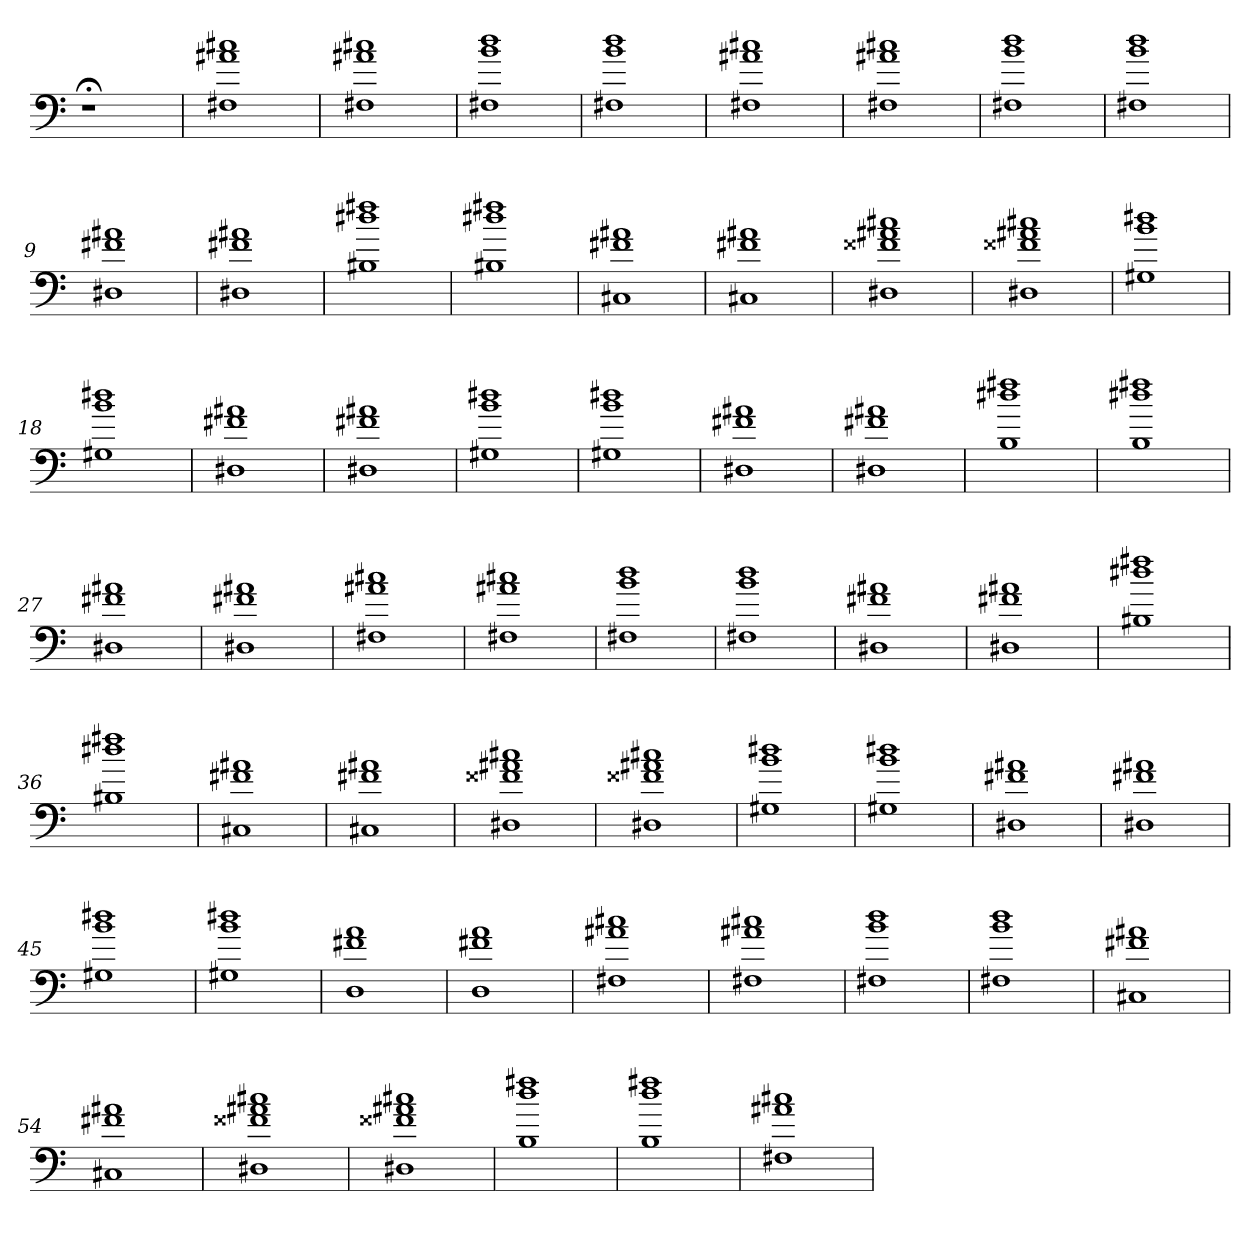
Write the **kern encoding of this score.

**kern
*part1
*staff1
=
1r;<
=1
1F#X 1a#X 1cc#X
=2
1F#X 1a#X 1cc#X
=3
1F#X 1b 1dd
=4
1F#X 1b 1dd
=5
1F#X 1a#X 1cc#X
=6
1F#X 1a#X 1cc#X
=7
1F#X 1b 1dd
=8
1F#X 1b 1dd
=9
1D#X 1f#X 1a#X
=10
1D#X 1f#X 1a#X
=11
1B#X 1dd#X 1ff#X
=12
1B#X 1dd#X 1ff#X
=13
1C#X 1f#X 1a#X
=14
1C#X 1f#X 1a#X
=15
1D#X 1f##X 1a#X 1cc#X
=16
1D#X 1f##X 1a#X 1cc#X
=17
1G#X 1b 1dd#X
=18
1G#X 1b 1dd#X
=19
1D#X 1f#X 1a#X
=20
1D#X 1f#X 1a#X
=21
1G#X 1b 1dd#X
=22
1G#X 1b 1dd#X
=23
1D#X 1f#X 1a#X
=24
1D#X 1f#X 1a#X
=25
1B 1dd#X 1ff#X
=26
1B 1dd#X 1ff#X
=27
1D#X 1f#X 1a#X
=28
1D#X 1f#X 1a#X
=29
1F#X 1a#X 1cc#X
=30
1F#X 1a#X 1cc#X
=31
1F#X 1b 1dd
=32
1F#X 1b 1dd
=33
1D#X 1f#X 1a#X
=34
1D#X 1f#X 1a#X
=35
1B#X 1dd#X 1ff#X
=36
1B#X 1dd#X 1ff#X
=37
1C#X 1f#X 1a#X
=38
1C#X 1f#X 1a#X
=39
1D#X 1f##X 1a#X 1cc#X
=40
1D#X 1f##X 1a#X 1cc#X
=41
1G#X 1b 1dd#X
=42
1G#X 1b 1dd#X
=43
1D#X 1f#X 1a#X
=44
1D#X 1f#X 1a#X
=45
1G#X 1b 1dd#X
=46
1G#X 1b 1dd#X
=47
1D 1f#X 1a
=48
1D 1f#X 1a
=49
1F#X 1a#X 1cc#X
=50
1F#X 1a#X 1cc#X
=51
1F#X 1b 1dd
=52
1F#X 1b 1dd
=53
1C#X 1f#X 1a#X
=54
1C#X 1f#X 1a#X
=55
1D#X 1f##X 1a#X 1cc#X
=56
1D#X 1f##X 1a#X 1cc#X
=57
1B 1dd 1ff#X
=58
1B 1dd 1ff#X
=59
1F#X 1a#X 1cc#X
=
*-
